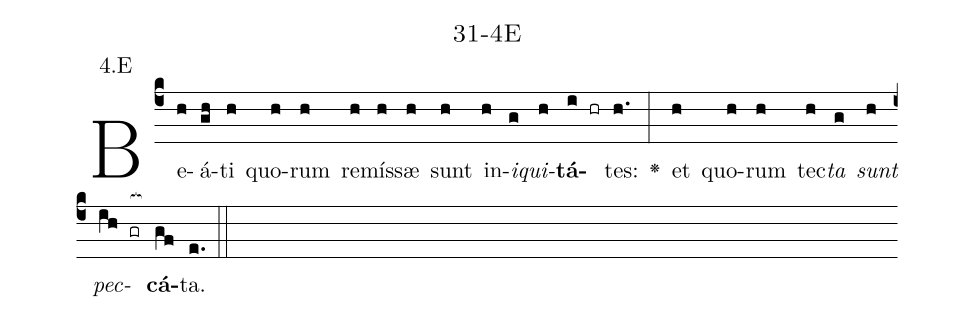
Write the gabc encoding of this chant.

name: 31-4E;
annotation: 4.E;
%%
(c4)Be(h)á(gh)ti(h) quo(h)rum(h) re(h)mís(h)sæ(h) sunt(h) in(h)<i>i</i>(g)<i>qui</i>(h)<b>tá</b>(i hr)tes:(h.) <v>\greheightstar</v>(:) et(h) quo(h)rum(h) tec(h)<i>ta</i>(g) <i>sunt</i>(h) <i>pec</i>(ih gr[ocb:1{])<b>cá</b>(gf[ocb:0}])ta.(e.) (::)


%E(h) u(g) o(h) u(ih) a(gf) e.(e.) (::)
